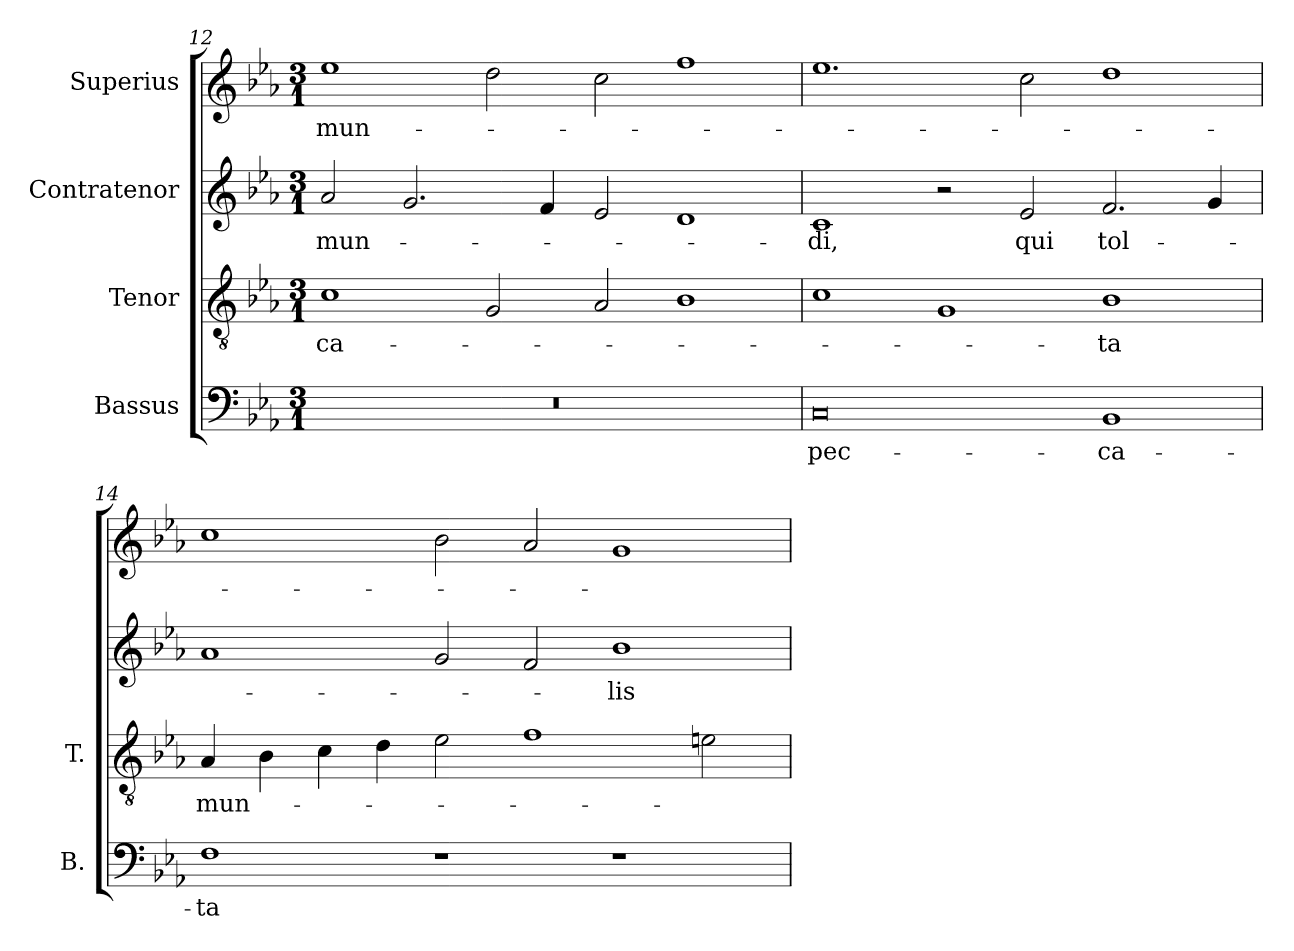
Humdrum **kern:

**kern	**text	**kern	**text	**kern	**text	**kern	**text
*part4	*part4	*part3	*part3	*part2	*part2	*part1	*part1
*staff4	*staff4	*staff3	*staff3	*staff2	*staff2	*staff1	*staff1
*I"Bassus	*	*I"Tenor	*	*I"Contratenor	*	*I"Superius	*
*I'B.	*	*I'T.	*	*	*	*	*
*clefF4	*	*clefGv2	*	*clefG2	*	*clefG2	*
*	*	*ITrd7c12	*	*ITrd7c12	*	*	*
*k[b-e-a-]	*	*k[b-e-a-]	*	*k[b-e-a-]	*	*k[b-e-a-]	*
*E-:	*	*E-:	*	*E-:	*	*E-:	*
*M3/1	*	*M3/1	*	*M3/1	*	*M3/1	*
=12	=12	=12	=12	=12	=12	=12	=12
!LO:N:vis=1	!	!	!	!	!	!	!
!	!	!	!LO:LY:b:color=#000000	!	!	!	!
!	!	!	!	!	!LO:LY:b:color=#000000	!	!
!	!	!	!	!	!	!	!LO:LY:b:color=#000000
0.r	.	1Ci	-ca-	2A-i/	mun-	1ee-i	mun-
.	.	.	.	2.Gi/	.	.	.
.	.	2GGi/	.	.	.	2ddi\	.
.	.	.	.	4Fi/	.	.	.
.	.	2AA-i/	.	2E-i/	.	2cci\	.
.	.	1BB-i	.	1Di	.	1ffi	.
=13	=13	=13	=13	=13	=13	=13	=13
!	!LO:LY:b:color=#000000	!	!	!	!	!	!
!	!	!	!	!	!LO:LY:b:color=#000000	!	!
0Ci	pec-	1Ci	.	1Ci	-di,	1.ee-i	.
.	.	1GGi	.	2r	.	.	.
!	!	!	!	!	!LO:LY:b:color=#000000	!	!
.	.	.	.	2E-i/	qui	2cci\	.
!	!LO:LY:b:color=#000000	!	!	!	!	!	!
!	!	!	!LO:LY:b:color=#000000	!	!	!	!
!	!	!	!	!	!LO:LY:b:color=#000000	!	!
1BB-i	-ca-	1BB-i	-ta	2.Fi/	tol-	1ddi	.
.	.	.	.	4Gi/	.	.	.
=14	=14	=14	=14	=14	=14	=14	=14
!	!LO:LY:b:color=#000000	!	!	!	!	!	!
!	!	!	!LO:LY:b:color=#000000	!	!	!	!
1Fi	-ta	4AA-i/	mun-	1A-i	.	1cci	.
.	.	4BB-i\	.	.	.	.	.
.	.	4Ci\	.	.	.	.	.
.	.	4Di\	.	.	.	.	.
1r	.	2E-i\	.	2Gi/	.	2b-i\	.
.	.	1Fi	.	2Fi/	.	2a-i/	.
!	!	!	!	!	!LO:LY:b:color=#000000	!	!
1r	.	.	.	1B-i	-lis	1gi	.
.	.	2Ei\	.	.	.	.	.
=	=	=	=	=	=	=	=
*-	*-	*-	*-	*-	*-	*-	*-
